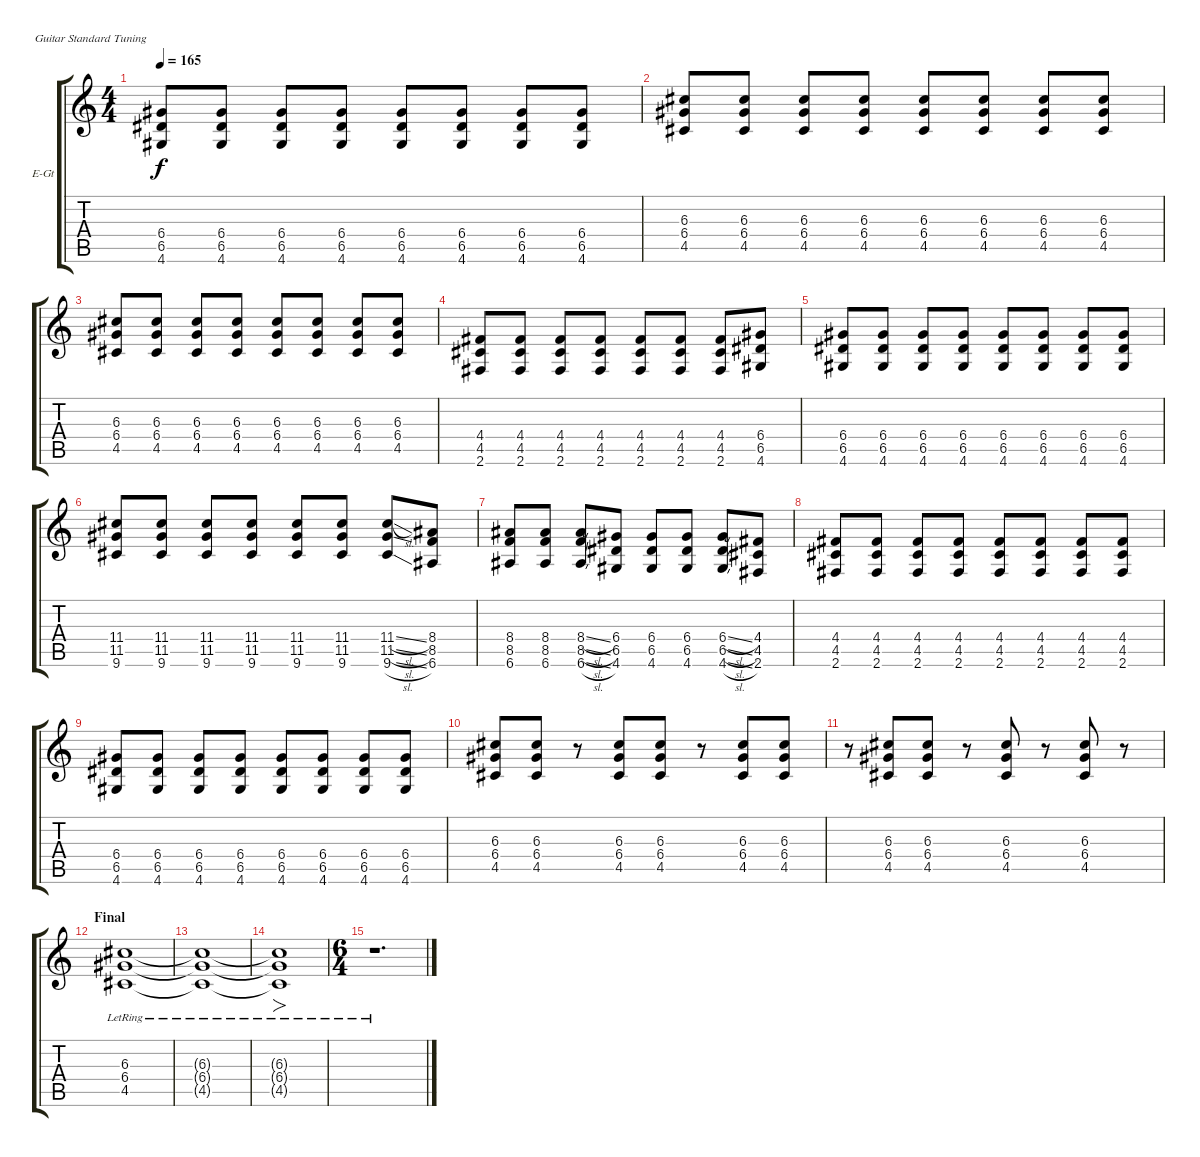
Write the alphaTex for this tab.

\defaultSystemsLayout 4
\bracketExtendMode groupsimilarinstruments
\firstSystemTrackNameOrientation horizontal
\otherSystemsTrackNameOrientation horizontal
\track ("Erick" "E-Gt") {instrument distortionguitar}
\staff {score tabs}
\tuning (E4 B3 G3 D3 A2 E2)
\ts (4 4)
\tempo 165
\clef g2
\ks c
(4.6 6.5 6.4).8{dy f} (4.6 6.5 6.4).8 (4.6 6.5 6.4).8 (4.6 6.5 6.4).8 (4.6 6.5 6.4).8 (4.6 6.5 6.4).8 (4.6 6.5 6.4).8 (4.6 6.5 6.4).8 |
(4.5 6.4 6.3).8 (4.5 6.4 6.3).8 (4.5 6.4 6.3).8 (4.5 6.4 6.3).8 (4.5 6.4 6.3).8 (4.5 6.4 6.3).8 (4.5 6.4 6.3).8 (4.5 6.4 6.3).8 |
(4.5 6.4 6.3).8 (4.5 6.4 6.3).8 (4.5 6.4 6.3).8 (4.5 6.4 6.3).8 (4.5 6.4 6.3).8 (4.5 6.4 6.3).8 (4.5 6.4 6.3).8 (4.5 6.4 6.3).8 |
(2.6 4.5 4.4).8 (2.6 4.5 4.4).8 (2.6 4.5 4.4).8 (2.6 4.5 4.4).8 (2.6 4.5 4.4).8 (2.6 4.5 4.4).8 (2.6 4.5 4.4).8 (4.6 6.5 6.4).8 |
(4.6 6.5 6.4).8 (4.6 6.5 6.4).8 (4.6 6.5 6.4).8 (4.6 6.5 6.4).8 (4.6 6.5 6.4).8 (4.6 6.5 6.4).8 (4.6 6.5 6.4).8 (4.6 6.5 6.4).8 |
(9.6 11.5 11.4).8 (9.6 11.5 11.4).8 (9.6 11.5 11.4).8 (9.6 11.5 11.4).8 (9.6 11.5 11.4).8 (9.6 11.5 11.4).8 (9.6{sl} 11.5{sl} 11.4{sl}).8 (6.6 8.5 8.4).8 |
(6.6 8.5 8.4).8 (6.6 8.5 8.4).8 (6.6{sl} 8.5{sl} 8.4{sl}).8 (4.6 6.5 6.4).8 (4.6 6.5 6.4).8 (4.6 6.5 6.4).8 (4.6{sl} 6.5{sl} 6.4{sl}).8 (2.6 4.5 4.4).8 |
(2.6 4.5 4.4).8 (2.6 4.5 4.4).8 (2.6 4.5 4.4).8 (2.6 4.5 4.4).8 (2.6 4.5 4.4).8 (2.6 4.5 4.4).8 (2.6 4.5 4.4).8 (2.6 4.5 4.4).8 |
(4.6 6.5 6.4).8 (4.6 6.5 6.4).8 (4.6 6.5 6.4).8 (4.6 6.5 6.4).8 (4.6 6.5 6.4).8 (4.6 6.5 6.4).8 (4.6 6.5 6.4).8 (4.6 6.5 6.4).8 |
(4.5 6.4 6.3).8 (4.5 6.4 6.3).8 r.8 (4.5 6.4 6.3).8{beam merge} (4.5 6.4 6.3).8 r.8 (4.5 6.4 6.3).8 (4.5 6.4 6.3).8 |
r.8 (4.5 6.4 6.3).8{beam merge} (4.5 6.4 6.3).8 r.8 (4.5 6.4 6.3).8 r.8 (4.5 6.4 6.3).8 r.8 |
\section ("" "Final")
(4.5{lr} 6.4{lr} 6.3{lr}).1 |
(4.5{lr t} 6.4{lr t} 6.3{lr t}).1 |
(4.5{lr t} 6.4{lr t} 6.3{lr t}).1{fo} |
\ts (6 4)
r.1{d}
